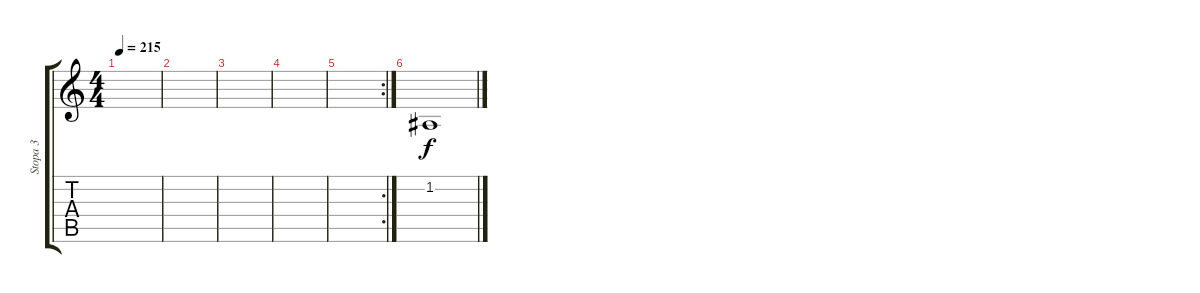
\track ("Stopa 3" "Stopa 3") {instrument stringensemble2}
\staff {score tabs}
\tuning (D4 A3 F3 C3 G2 C2) {hide}
\ts (4 4)
\tempo 215
\clef g2
\ks c
|
|
|
|
\rc 2
|
1.2.1
